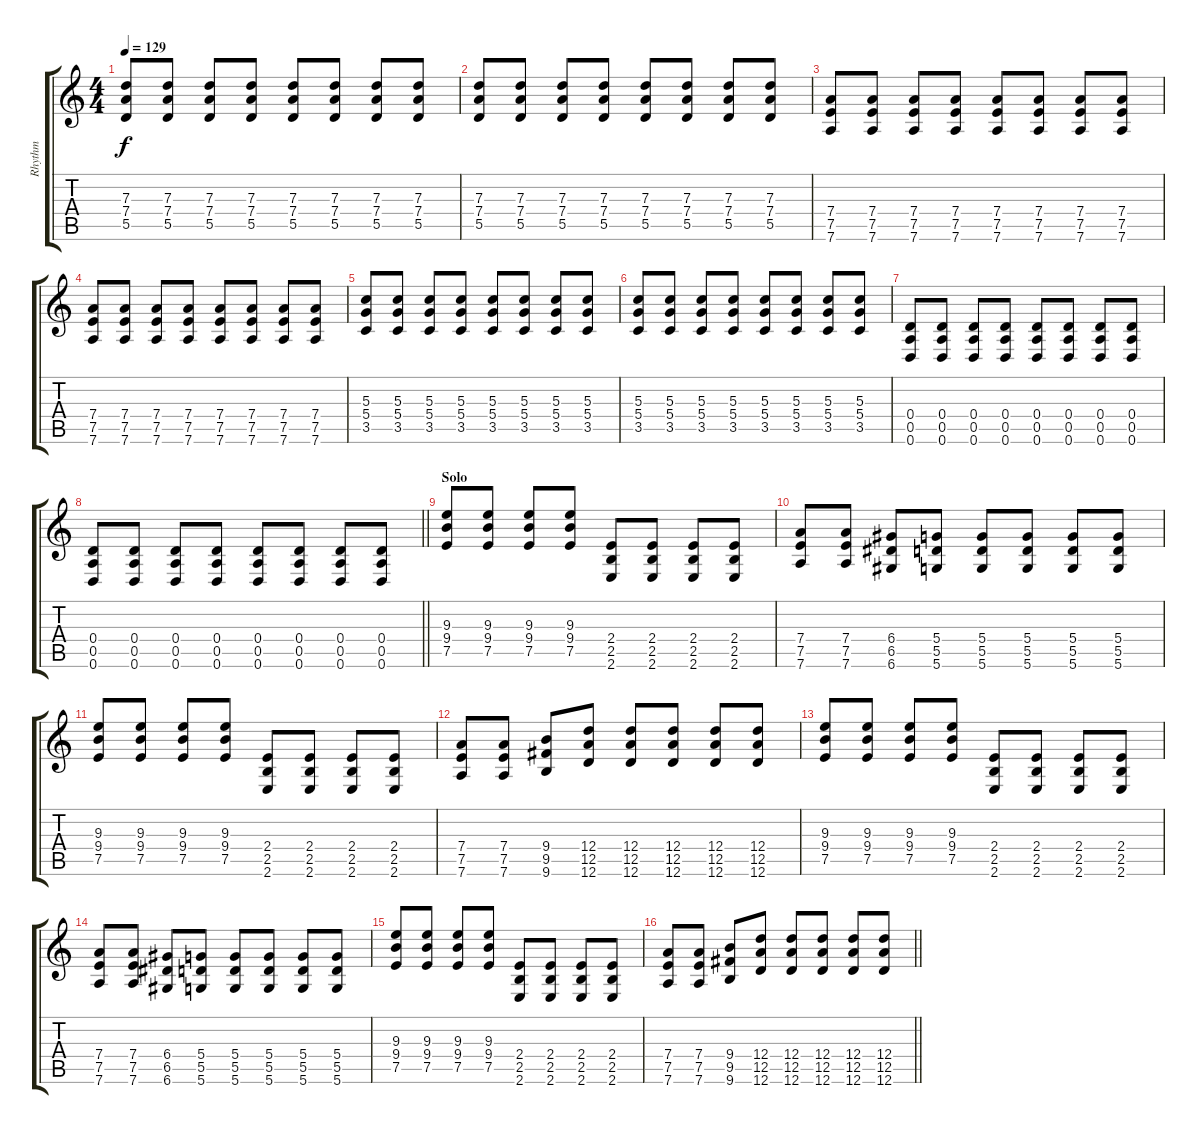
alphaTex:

\track ("Rhythm" "Rhythm") {instrument distortionguitar}
\staff {score tabs}
\tuning (E4 B3 G3 D3 A2 D2) {hide}
\ts (4 4)
\tempo 129
\clef g2
\ks c
(7.3 7.4 5.5).8{dy f} (7.3 7.4 5.5).8 (7.3 7.4 5.5).8 (7.3 7.4 5.5).8 (7.3 7.4 5.5).8 (7.3 7.4 5.5).8 (7.3 7.4 5.5).8 (7.3 7.4 5.5).8 |
(7.3 7.4 5.5).8 (7.3 7.4 5.5).8 (7.3 7.4 5.5).8 (7.3 7.4 5.5).8 (7.3 7.4 5.5).8 (7.3 7.4 5.5).8 (7.3 7.4 5.5).8 (7.3 7.4 5.5).8 |
(7.4 7.5 7.6).8{volume 16} (7.4 7.5 7.6).8 (7.4 7.5 7.6).8 (7.4 7.5 7.6).8 (7.4 7.5 7.6).8 (7.4 7.5 7.6).8 (7.4 7.5 7.6).8 (7.4 7.5 7.6).8 |
(7.4 7.5 7.6).8 (7.4 7.5 7.6).8 (7.4 7.5 7.6).8 (7.4 7.5 7.6).8 (7.4 7.5 7.6).8 (7.4 7.5 7.6).8 (7.4 7.5 7.6).8 (7.4 7.5 7.6).8 |
(5.3 5.4 3.5).8 (5.3 5.4 3.5).8 (5.3 5.4 3.5).8 (5.3 5.4 3.5).8 (5.3 5.4 3.5).8 (5.3 5.4 3.5).8 (5.3 5.4 3.5).8 (5.3 5.4 3.5).8 |
(5.3 5.4 3.5).8 (5.3 5.4 3.5).8 (5.3 5.4 3.5).8 (5.3 5.4 3.5).8 (5.3 5.4 3.5).8 (5.3 5.4 3.5).8 (5.3 5.4 3.5).8 (5.3 5.4 3.5).8 |
(0.4 0.5 0.6).8{volume 16} (0.4 0.5 0.6).8 (0.4 0.5 0.6).8 (0.4 0.5 0.6).8 (0.4 0.5 0.6).8 (0.4 0.5 0.6).8 (0.4 0.5 0.6).8 (0.4 0.5 0.6).8 |
\barLineRight lightlight
(0.4 0.5 0.6).8 (0.4 0.5 0.6).8 (0.4 0.5 0.6).8 (0.4 0.5 0.6).8 (0.4 0.5 0.6).8 (0.4 0.5 0.6).8 (0.4 0.5 0.6).8 (0.4 0.5 0.6).8 |
\section ("" "Solo")
(9.3 9.4 7.5).8{volume 13} (9.3 9.4 7.5).8 (9.3 9.4 7.5).8 (9.3 9.4 7.5).8 (2.4 2.5 2.6).8 (2.4 2.5 2.6).8 (2.4 2.5 2.6).8 (2.4 2.5 2.6).8 |
(7.4 7.5 7.6).8 (7.4 7.5 7.6).8 (6.4 6.5 6.6).8 (5.4 5.5 5.6).8 (5.4 5.5 5.6).8 (5.4 5.5 5.6).8 (5.4 5.5 5.6).8 (5.4 5.5 5.6).8 |
(9.3 9.4 7.5).8 (9.3 9.4 7.5).8 (9.3 9.4 7.5).8 (9.3 9.4 7.5).8 (2.4 2.5 2.6).8 (2.4 2.5 2.6).8 (2.4 2.5 2.6).8 (2.4 2.5 2.6).8 |
(7.4 7.5 7.6).8 (7.4 7.5 7.6).8 (9.4 9.5 9.6).8 (12.4 12.5 12.6).8 (12.4 12.5 12.6).8 (12.4 12.5 12.6).8 (12.4 12.5 12.6).8 (12.4 12.5 12.6).8 |
(9.3 9.4 7.5).8 (9.3 9.4 7.5).8 (9.3 9.4 7.5).8 (9.3 9.4 7.5).8 (2.4 2.5 2.6).8 (2.4 2.5 2.6).8 (2.4 2.5 2.6).8 (2.4 2.5 2.6).8 |
(7.4 7.5 7.6).8 (7.4 7.5 7.6).8 (6.4 6.5 6.6).8 (5.4 5.5 5.6).8 (5.4 5.5 5.6).8 (5.4 5.5 5.6).8 (5.4 5.5 5.6).8 (5.4 5.5 5.6).8 |
(9.3 9.4 7.5).8 (9.3 9.4 7.5).8 (9.3 9.4 7.5).8 (9.3 9.4 7.5).8 (2.4 2.5 2.6).8 (2.4 2.5 2.6).8 (2.4 2.5 2.6).8 (2.4 2.5 2.6).8 |
\barLineRight lightlight
(7.4 7.5 7.6).8 (7.4 7.5 7.6).8 (9.4 9.5 9.6).8 (12.4 12.5 12.6).8 (12.4 12.5 12.6).8 (12.4 12.5 12.6).8 (12.4 12.5 12.6).8 (12.4 12.5 12.6).8
